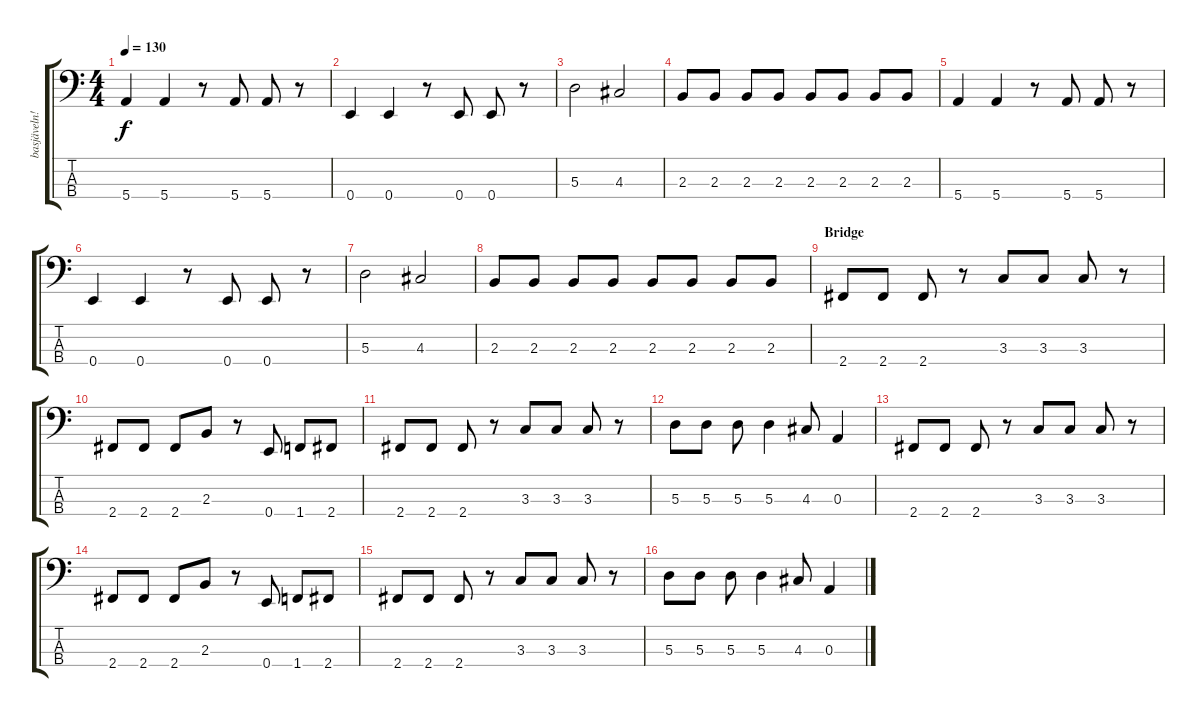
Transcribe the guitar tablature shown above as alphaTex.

\track ("basjäveln!" "basjäveln!") {instrument electricbassfinger}
\staff {score tabs}
\tuning (G2 D2 A1 E1) {hide}
\ts (4 4)
\tempo 130
\clef f4
\ks c
5.4.4{dy f} 5.4.4 r.8 5.4.8 5.4.8 r.8 |
0.4.4 0.4.4 r.8 0.4.8 0.4.8 r.8 |
5.3.2 4.3.2 |
2.3.8 2.3.8 2.3.8 2.3.8 2.3.8 2.3.8 2.3.8 2.3.8 |
5.4.4 5.4.4 r.8 5.4.8 5.4.8 r.8 |
0.4.4 0.4.4 r.8 0.4.8 0.4.8 r.8 |
5.3.2 4.3.2 |
2.3.8 2.3.8 2.3.8 2.3.8 2.3.8 2.3.8 2.3.8 2.3.8 |
\section ("" "Bridge")
2.4.8 2.4.8 2.4.8 r.8 3.3.8 3.3.8 3.3.8 r.8 |
2.4.8 2.4.8 2.4.8 2.3.8 r.8 0.4.8 1.4.8 2.4.8 |
2.4.8 2.4.8 2.4.8 r.8 3.3.8 3.3.8 3.3.8 r.8 |
5.3.8 5.3.8 5.3.8 5.3.4 4.3.8 0.3.4 |
2.4.8 2.4.8 2.4.8 r.8 3.3.8 3.3.8 3.3.8 r.8 |
2.4.8 2.4.8 2.4.8 2.3.8 r.8 0.4.8 1.4.8 2.4.8 |
2.4.8 2.4.8 2.4.8 r.8 3.3.8 3.3.8 3.3.8 r.8 |
5.3.8 5.3.8 5.3.8 5.3.4 4.3.8 0.3.4
